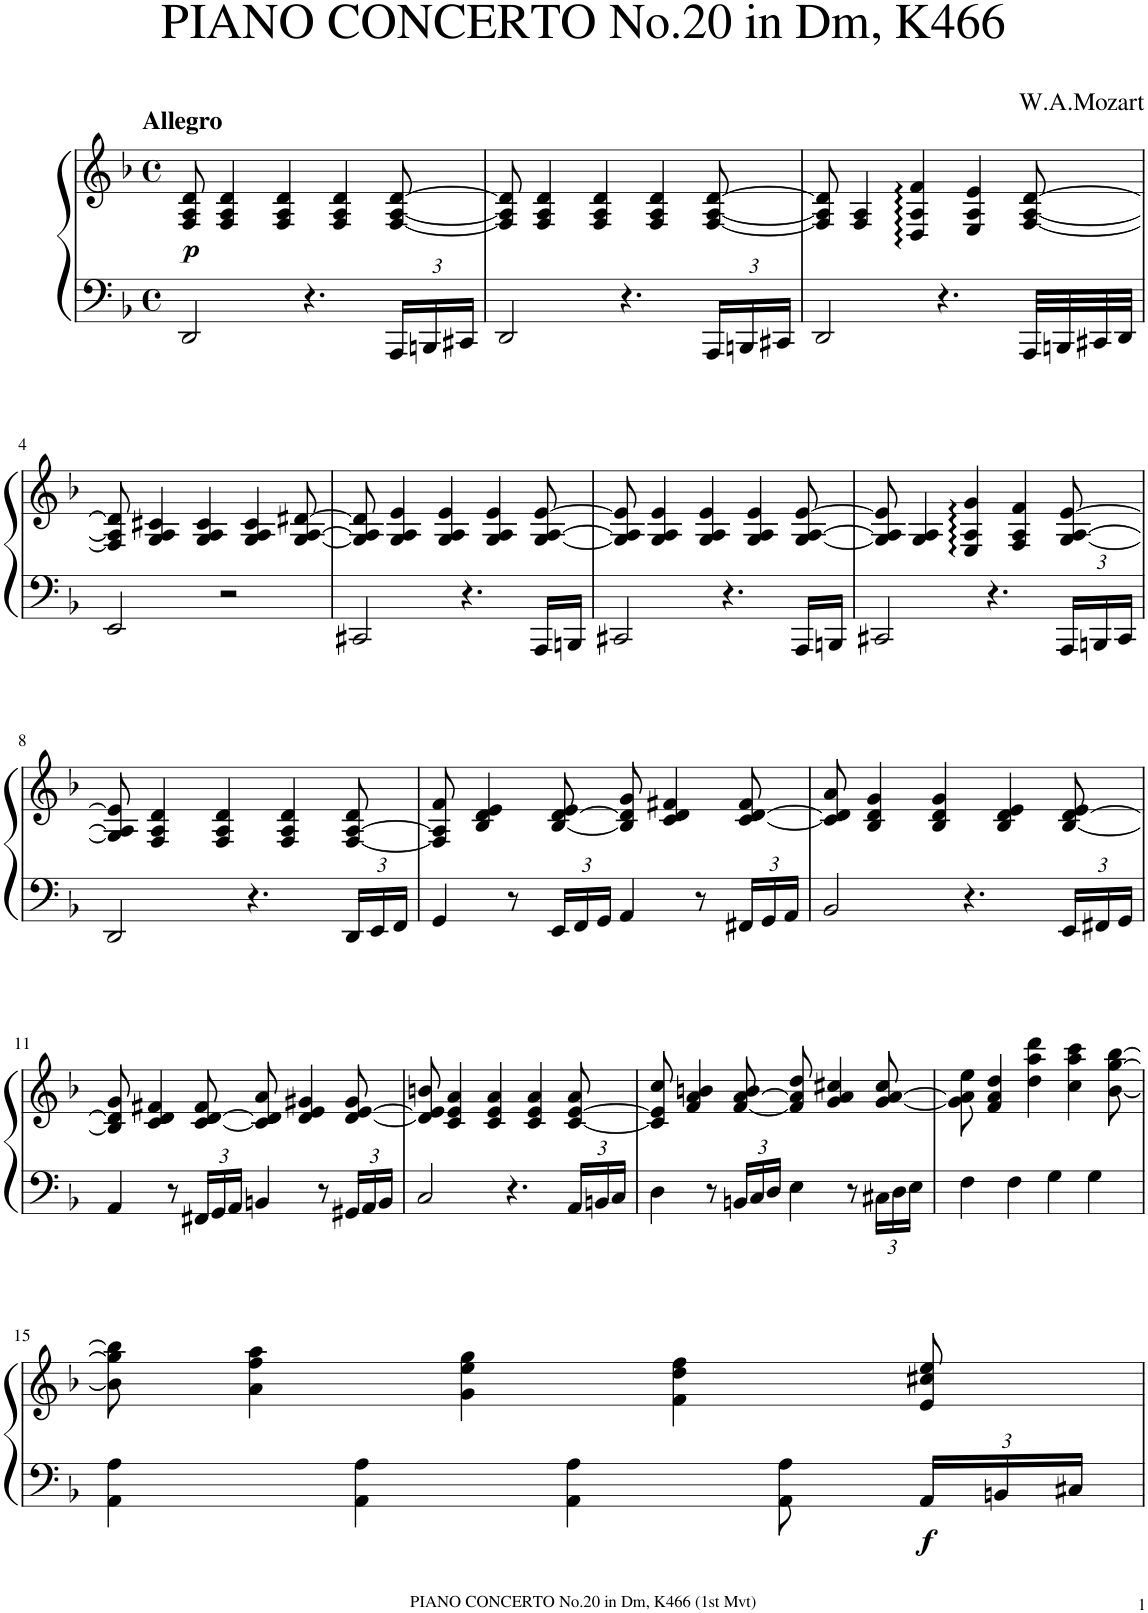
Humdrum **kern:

**kern	**kern	**dynam
*part1	*part1	*part1
*staff2	*staff1	*staff1/2
*I"ピアノ	*	*
*clefF4	*clefG2	*
*k[b-]	*k[b-]	*
*M4/4	*M4/4	*
*met(c)	*met(c)	*
=1	=1	=1
!	!LO:TX:a:B:t=Allegro	!
!	!	!LO:DY:a=2
2DD/	8F/ 8A/ 8d/	p
.	4F/ 4A/ 4d/	.
.	4F/ 4A/ 4d/	.
4.r	.	.
.	4F/ 4A/ 4d/	.
*Xbrackettup	*	*
24AAA/LL	[8F/ [8A/ [8d/	.
24BBBn/	.	.
24CC#X/JJ	.	.
=2	=2	=2
2DD/	8F/] 8A/] 8d/]	.
.	4F/ 4A/ 4d/	.
.	4F/ 4A/ 4d/	.
4.r	.	.
.	4F/ 4A/ 4d/	.
24AAA/LL	[8F/ [8A/ [8d/	.
24BBBn/	.	.
24CC#X/JJ	.	.
=3	=3	=3
2DD/	8F/] 8A/] 8d/]	.
.	4F/ 4A/	.
.	4D/ 4A/ 4f/	.
4.r	.	.
.	4E/ 4A/ 4e/	.
32AAA/LLL	[8F/ [8A/ [8d/	.
32BBBn/	.	.
32CC#X/	.	.
32DD/JJJ	.	.
!!LO:LB:g=z
=4	=4	=4
2EE/	8F/] 8A/] 8d/]	.
.	4G/ 4A/ 4c#X/	.
.	4G/ 4A/ 4c#/	.
2r	.	.
.	4G/ 4A/ 4c#/	.
.	[8G/ [8A/ [8d#X/	.
=5	=5	=5
2CC#X/	8G/] 8A/] 8d#/]	.
.	4G/ 4A/ 4e/	.
.	4G/ 4A/ 4e/	.
4.r	.	.
.	4G/ 4A/ 4e/	.
16AAA/LL	[8G/ [8A/ [8e/	.
16BBBn/JJ	.	.
=6	=6	=6
2CC#X/	8G/] 8A/] 8e/]	.
.	4G/ 4A/ 4e/	.
.	4G/ 4A/ 4e/	.
4.r	.	.
.	4G/ 4A/ 4e/	.
16AAA/LL	[8G/ [8A/ [8e/	.
16BBBn/JJ	.	.
=7	=7	=7
2CC#X/	8G/] 8A/] 8e/]	.
.	4G/ 4A/	.
.	4E/ 4A/ 4g/	.
4.r	.	.
.	4F/ 4A/ 4f/	.
24AAA/LL	[8G/ [8A/ [8e/	.
24BBBn/	.	.
24CC#/JJ	.	.
!!LO:LB:g=z
=8	=8	=8
2DD/	8G/] 8A/] 8e/]	.
.	4F/ 4A/ 4d/	.
.	4F/ 4A/ 4d/	.
4.r	.	.
.	4F/ 4A/ 4d/	.
24DD/LL	[8F/ [8A/ 8d/	.
24EE/	.	.
24FF/JJ	.	.
=9	=9	=9
4GG/	8F/] 8A/] 8f/	.
.	4B-/ 4d/ 4e/	.
8r	.	.
24EE/LL	[8B-/ [8d/ 8e/	.
24FF/	.	.
24GG/JJ	.	.
4AA/	8B-/] 8d/] 8g/	.
.	4c/ 4d/ 4f#X/	.
8r	.	.
24FF#X/LL	[8c/ [8d/ 8f#/	.
24GG/	.	.
24AA/JJ	.	.
=10	=10	=10
2BB-/	8c/] 8d/] 8a/	.
.	4B-/ 4d/ 4g/	.
.	4B-/ 4d/ 4g/	.
4.r	.	.
.	4B-/ 4d/ 4e/	.
24EE/LL	[8B-/ [8d/ 8e/	.
24FF#X/	.	.
24GG/JJ	.	.
!!LO:LB:g=z
=11	=11	=11
4AA/	8B-/] 8d/] 8g/	.
.	4c/ 4d/ 4f#X/	.
8r	.	.
24FF#X/LL	[8c/ [8d/ 8f#/	.
24GG/	.	.
24AA/JJ	.	.
4BBn/	8c/] 8d/] 8a/	.
.	4d/ 4e/ 4g#X/	.
8r	.	.
24GG#X/LL	[8d/ [8e/ 8g#/	.
24AA/	.	.
24BB/JJ	.	.
=12	=12	=12
2C/	8d/] 8e/] 8bn/	.
.	4c/ 4e/ 4a/	.
.	4c/ 4e/ 4a/	.
4.r	.	.
.	4c/ 4e/ 4a/	.
24AA/LL	[8c/ [8e/ 8a/	.
24BBn/	.	.
24C/JJ	.	.
=13	=13	=13
4D\	8c/] 8e/] 8cc/	.
.	4f/ 4a/ 4bn/	.
8r	.	.
24BBn/LL	[8f/ [8a/ 8b/	.
24C/	.	.
24D/JJ	.	.
4E\	8f/] 8a/] 8dd/	.
.	4g/ 4a/ 4cc#X/	.
8r	.	.
24C#X\LL	[8g/ [8a/ 8cc#/	.
24D\	.	.
24E\JJ	.	.
=14	=14	=14
4F\	8g\] 8a\] 8ee\	.
.	4f/ 4a/ 4dd/	.
4F\	.	.
.	4dd\ 4aa\ 4ddd\	.
4G\	.	.
.	4cc\ 4aa\ 4ccc\	.
4G\	.	.
.	[8b-\ [8gg\ [8bb-\	.
!!LO:LB:g=z
=15	=15	=15
4AA\ 4A\	8b-\] 8gg\] 8bb-\]	.
.	4a\ 4ff\ 4aa\	.
4AA\ 4A\	.	.
.	4g\ 4ee\ 4gg\	.
4AA\ 4A\	.	.
.	4f\ 4dd\ 4ff\	.
8AA\ 8A\	.	.
!	!	!LO:DY:b=2
24AA/LL	8e/ 8cc#X/ 8ee/	f
24BBn/	.	.
24C#X/JJ	.	.
=	=	=
*-	*-	*-
